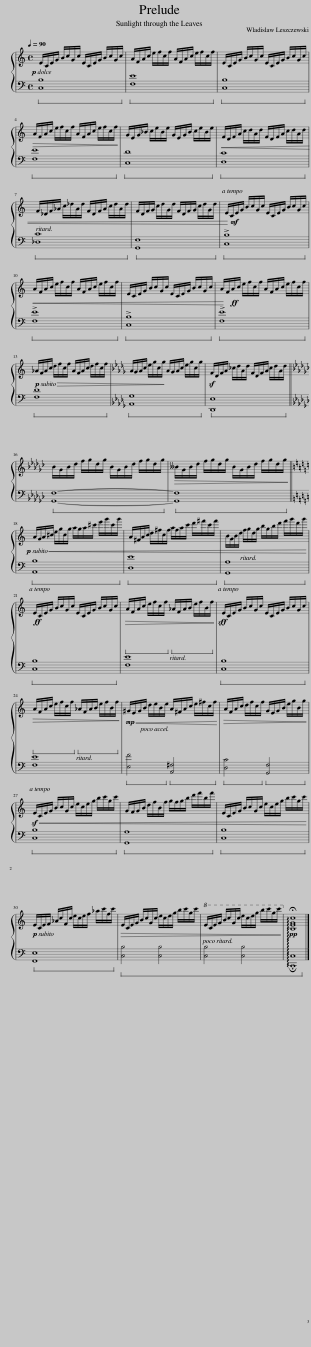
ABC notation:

X:1
%%score { 1 | 2 }
L:1/8
Q:1/4=90
M:4/4
I:linebreak $
K:C
V:1 treble
V:2 bass
V:1
!p! E/C/E/G/ B/c/G/c/ E/C/E/G/ B/c/G/c/ | A/F/A/c/ e/f/c/f/ A/F/A/c/ e/f/c/f/ | E/C/E/G/ B/c/G/c/ E/C/E/G/ B/c/G/c/ |$!>(! A/F/A/c/ e/f/c/f/ A/F/A/c/ e/f/c/f/!>)! | G/E/G/_B/ c/e/B/e/ G/E/G/B/ c/e/B/e/ | %5
!<(! F/D/F/A/ c/d/A/d/ F/D/F/A/ c/d/A/d/ |$ F/_D/F/_A/ c/_d/A/d/ F/D/F/A/ c/d/A/d/ | F/D/F/G/ c/d/G/d/ F/D/F/G/ c/d/G/d/ |!mf! E/!<)!C/E/G/ B/c/G/c/ E/C/E/G/ B/c/G/c/ |$!<(! A/F/A/c/ e/f/c/f/ A/F/A/c/ e/f/c/f/ | %10
 E/C/E/G/ B/c/G/c/ E/C/E/G/ B/c/G/c/ |!ff! A/!<)!F/A/c/ e/f/c/f/ A/F/A/c/ e/f/c/f/ |$!p!!>(! _A/F/A/c/ d/f/c/f/ A/F/A/c/ d/f/c/f/ |[K:Db] A/G/A/c/ e/g/c/g/!>)! A/G/A/c/ e/g/c/g/ | F/D/F/A/ _c/d/A/d/ F/D/F/A/ c/d/A/d/ ||$ %15
[K:Gb] B/G/B/d/ f/g/d/g/ B/G/B/d/ f/g/d/g/ |!>(! __B/G/B/d/ f/g/d/g/ B/G/B/d/ f/g/d/g/!>)! ||$[K:C]!p!!<(! A/G/A/^c/ e/g/c/g/ a/g/a/^c'/ e'/g'/c'/g'/ | A/^F/A/c/ d/^f/c/f/ a/f/a/c'/ d'/^f'/c'/f'/ | B/G/B/d/ f/g/d/g/ b/g/b/d'/ f'/g'/d'/g'/!<)! |$ %20
!ff! E/C/E/G/ B/c/G/c/ E/C/E/G/ B/c/G/c/ |!>(! A/F/A/c/ e/f/c/f/ _A/F/A/B/ e/f/B/f/!>)! | E/C/E/G/ B/c/G/c/ E/C/E/G/ B/c/G/c/ |$!>(! A/F/A/c/ e/f/c/f/ _A/F/A/B/ e/f/B/f/!>)! |!mp! ^G/!<(!E/G/B/ d/e/B/e/ A/^F/A/c/ e/^f/c/f/!<)! | %25
!>(! A/F/A/c/ d/f/c/f/ G/E/G/B/ e/g/B/g/!>)! |$ E/!<(!C/E/G/ B/c/G/c/ e/c/e/g/ b/c'/g/c'/ | G/F/G/B/ d/f/B/f/ g/f/g/b/ d'/f'/b/f'/ | E/C/E/G/ B/c/G/c/ e/c/e/g/ b/c'/g/c'/!<)! |$!p! E/C/E/F/ _A/c/F/c/ e/c/e/f/ _a/c'/f/c'/ | %30
!>(! E/C/E/G/ B/c/G/c/ e/c/e/g/ b/c'/g/c'/ |!8va(! e/c/e/g/ b/c'/g/c'/ e'/c'/e'/g'/ b'/c''/g'/c''/!>)!!8va)! |!pp! !arpeggio!!fermata![B,EGc]8 |] %33
V:2
!ped! [C,B,]8!ped-up! |!ped! [F,E]8!ped-up! |!ped! [C,B,]8!ped-up! |$!ped! [F,E]8!ped-up! |!ped! [C,D]8!ped-up! | %5
!ped! [D,C]8!ped-up! |$!ped! [_D,C]8!ped-up! |!ped! [G,,F,]8!ped-up! |!ped! !>![C,B,]8!ped-up! |$!ped! !>![F,E]8!ped-up! | %10
!ped! !>![C,B,]8!ped-up! |!ped! !>![F,E]8!ped-up! |$!ped! [F,D]8!ped-up! |[K:Db]!ped! [A,,G,]8!ped-up! |!ped! [D,,E,]8!ped-up! ||$ %15
[K:Gb]!ped! [G,,F,]8-!ped-up! |!ped! [G,,F,]8!ped-up! ||$[K:C]!ped! [A,,B,]8!ped-up! |!ped! [D,E]8!ped-up! |!ped! [G,,A,]8!ped-up! |$ %20
!ped! [C,B,]8!ped-up! |!ped! [F,E]8!ped-up!!ped!!ped-up! |!ped! [C,B,]8!ped-up! |$!ped! [F,E]8!ped-up!!ped!!ped-up! |!ped! [E,F]4!ped-up!!ped! [A,,^F,]4!ped-up! | %25
!ped! [D,C]4!ped-up!!ped! [G,,F,]4!ped-up! |$!ped! [C,B,]8!ped-up! |!ped! [G,,A,]8!ped-up! |!ped! [C,B,]8!ped-up! |$!ped! [F,,E,]8!ped-up! | %30
!ped! [C,B,]4 [C,B,]4 | [C,B,]4 [C,B,]4 | !fermata![C,,C,]8!ped-up! |] %33
